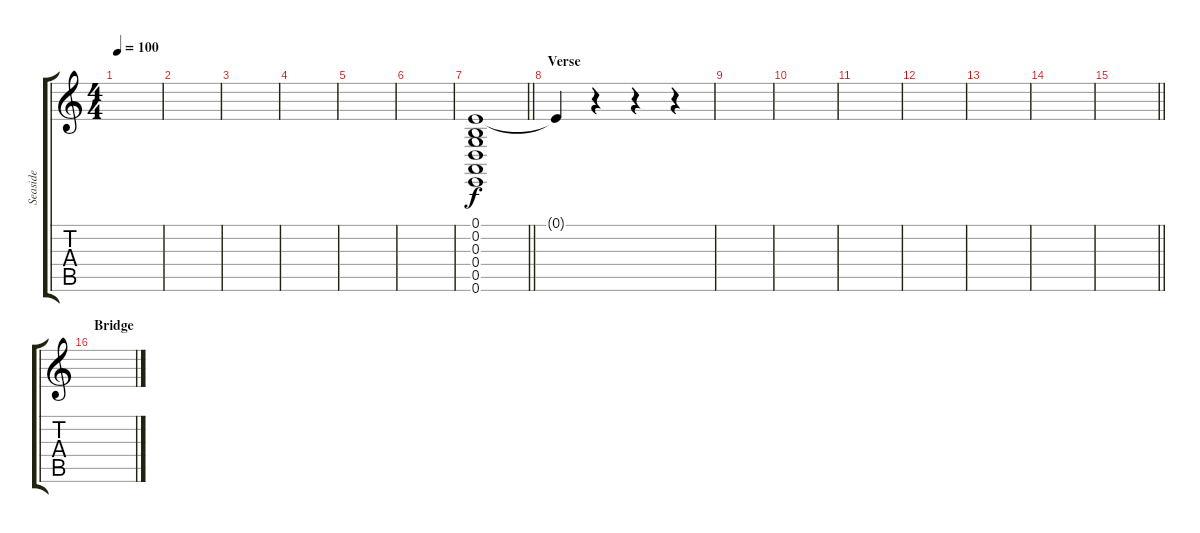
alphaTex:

\track ("Seaside" "Seaside") {instrument seashore}
\staff {score tabs}
\tuning (E4 B3 G3 D3 A2 E2) {hide}
\ts (4 4)
\tempo 100
\clef g2
\ks c
|
|
|
|
|
|
\barLineRight lightlight
(0.1 0.2 0.3 0.4 0.5 0.6).1 |
\section ("" "Verse")
0.1{t}.4 r.4 r.4 r.4 |
|
|
|
|
|
|
\barLineRight lightlight
|
\section ("" "Bridge")
